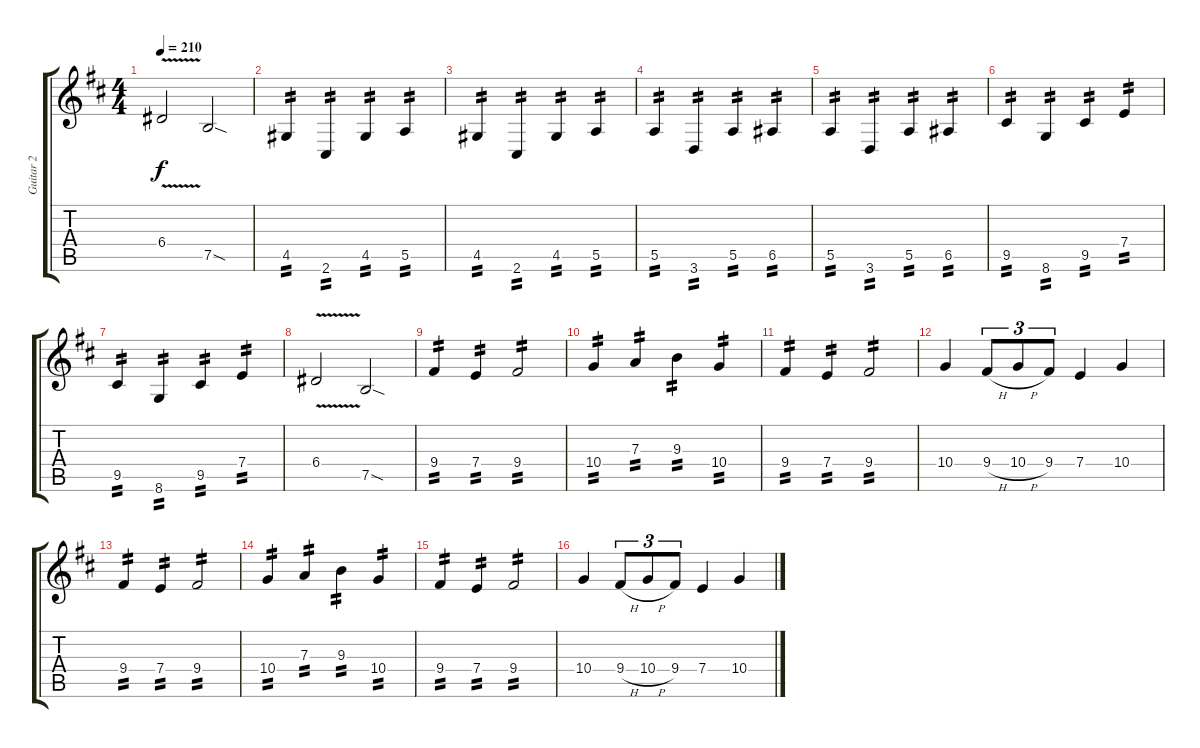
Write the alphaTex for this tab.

\track ("Guitar 2" "Guitar 2") {instrument distortionguitar}
\staff {score tabs}
\tuning (B3 Gb3 D3 A2 E2 B1) {hide}
\ts (4 4)
\tempo 210
\clef g2
\ks bminor
6.4{v}.2{dy f} 7.5{sod}.2 |
4.5.4{tp 2} 2.6.4{tp 2} 4.5.4{tp 2} 5.5.4{tp 2} |
4.5.4{tp 2} 2.6.4{tp 2} 4.5.4{tp 2} 5.5.4{tp 2} |
5.5.4{tp 2} 3.6.4{tp 2} 5.5.4{tp 2} 6.5.4{tp 2} |
5.5.4{tp 2} 3.6.4{tp 2} 5.5.4{tp 2} 6.5.4{tp 2} |
9.5.4{tp 2} 8.6.4{tp 2} 9.5.4{tp 2} 7.4.4{tp 2} |
9.5.4{tp 2} 8.6.4{tp 2} 9.5.4{tp 2} 7.4.4{tp 2} |
6.4{v}.2 7.5{sod}.2 |
9.4.4{tp 2} 7.4.4{tp 2} 9.4.2{tp 2} |
10.4.4{tp 2} 7.3.4{tp 2} 9.3.4{tp 2} 10.4.4{tp 2} |
9.4.4{tp 2} 7.4.4{tp 2} 9.4.2{tp 2} |
10.4.4 9.4{h}.8{tu (3 2)} 10.4{h}.8{tu (3 2)} 9.4.8{tu (3 2)} 7.4.4 10.4.4 |
9.4.4{tp 2} 7.4.4{tp 2} 9.4.2{tp 2} |
10.4.4{tp 2} 7.3.4{tp 2} 9.3.4{tp 2} 10.4.4{tp 2} |
9.4.4{tp 2} 7.4.4{tp 2} 9.4.2{tp 2} |
10.4.4 9.4{h}.8{tu (3 2)} 10.4{h}.8{tu (3 2)} 9.4.8{tu (3 2)} 7.4.4 10.4.4
